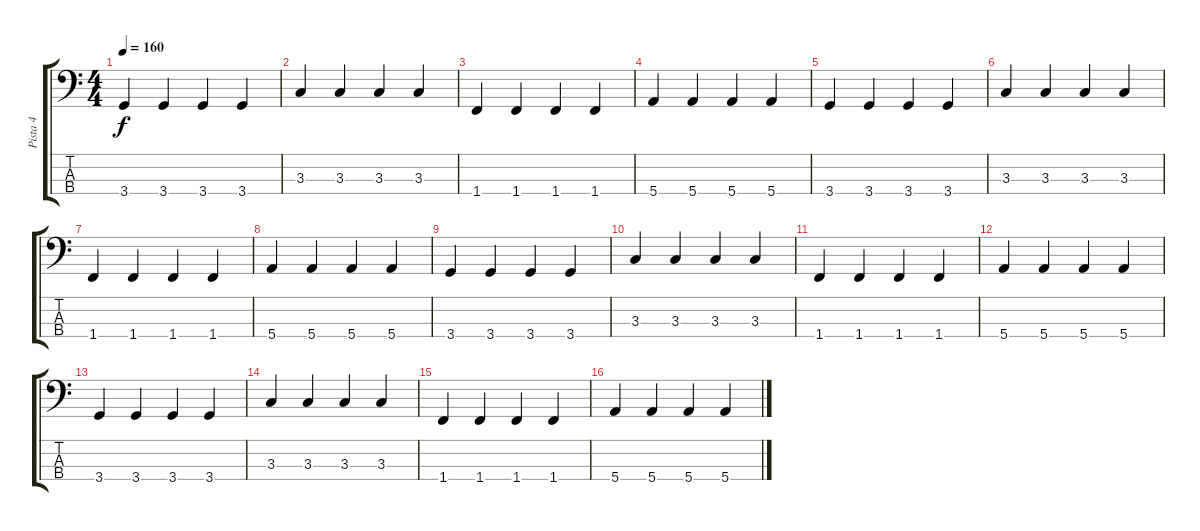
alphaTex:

\track ("Pista 4" "Pista 4") {instrument slapbass1}
\staff {score tabs}
\tuning (G2 D2 A1 E1) {hide}
\ts (4 4)
\tempo 160
\clef f4
\ks c
3.4.4{dy f} 3.4.4 3.4.4 3.4.4 |
3.3.4 3.3.4 3.3.4 3.3.4 |
1.4.4 1.4.4 1.4.4 1.4.4 |
5.4.4 5.4.4 5.4.4 5.4.4 |
3.4.4 3.4.4 3.4.4 3.4.4 |
3.3.4 3.3.4 3.3.4 3.3.4 |
1.4.4 1.4.4 1.4.4 1.4.4 |
5.4.4 5.4.4 5.4.4 5.4.4 |
3.4.4 3.4.4 3.4.4 3.4.4 |
3.3.4 3.3.4 3.3.4 3.3.4 |
1.4.4 1.4.4 1.4.4 1.4.4 |
5.4.4 5.4.4 5.4.4 5.4.4 |
3.4.4 3.4.4 3.4.4 3.4.4 |
3.3.4 3.3.4 3.3.4 3.3.4 |
1.4.4 1.4.4 1.4.4 1.4.4 |
5.4.4 5.4.4 5.4.4 5.4.4
